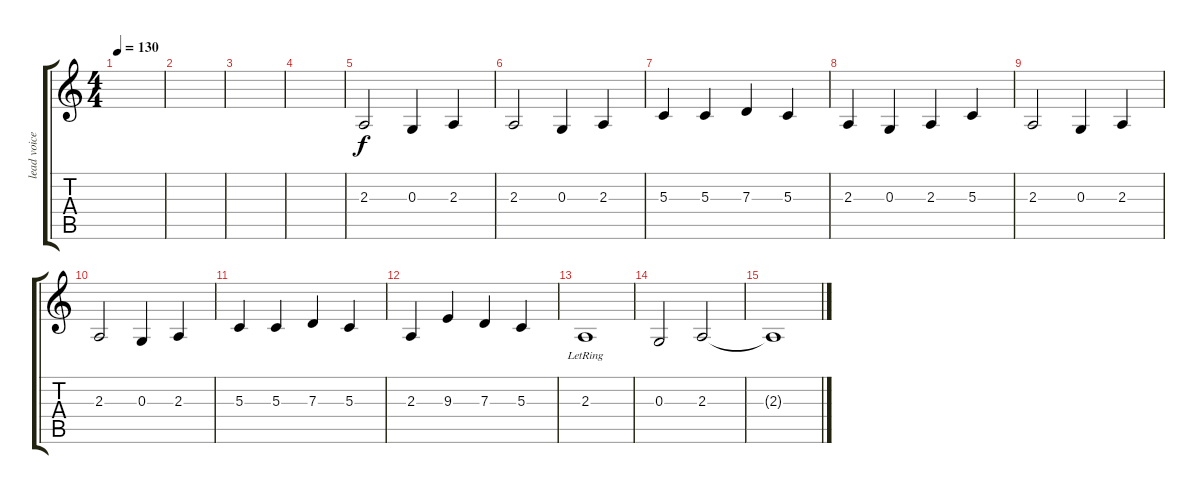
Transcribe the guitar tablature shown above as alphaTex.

\track ("lead voice" "lead voice") {instrument trombone}
\staff {score tabs}
\tuning (E4 B3 G3 D3 A2 E2) {hide}
\ts (4 4)
\tempo 130
\clef g2
\ks c
|
|
|
|
2.3.2{volume 12} 0.3.4 2.3.4 |
2.3.2 0.3.4 2.3.4 |
5.3.4 5.3.4 7.3.4 5.3.4 |
2.3.4 0.3.4 2.3.4 5.3.4 |
2.3.2{volume 12} 0.3.4 2.3.4 |
2.3.2 0.3.4 2.3.4 |
5.3.4 5.3.4 7.3.4 5.3.4 |
2.3.4 9.3.4 7.3.4 5.3.4 |
2.3{lr}.1 |
0.3.2 2.3.2 |
2.3{t}.1
